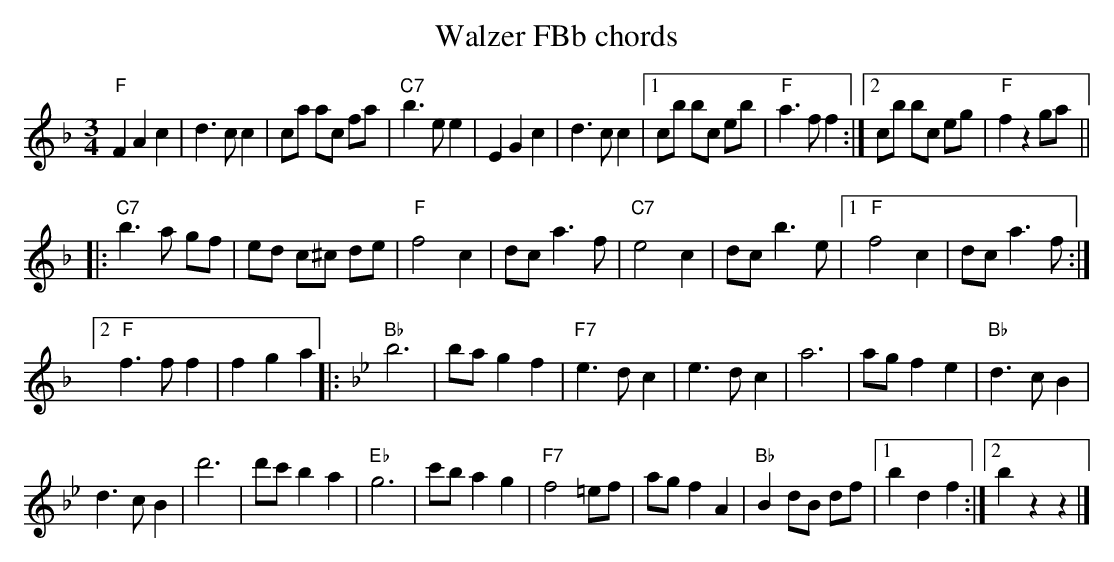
X:1
T: Walzer FBb chords
M:3/4
L:1/8
K:F %%MIDI gchordon
"F"F2A2c2 | d3c c2 | ca ac fa | "C7"b3e e2 | E2G2c2 | d3c c2 |1 cb bc eb | "F"a3f f2 :|2 cb bc eg | "F"f2 z2 ga ||
|: "C7"b3a gf | ed c^c de | "F"f4c2 | dc a3f | "C7"e4c2 | dc b3e |1 "F"f4c2 | dc a3f :|2
"F"f3f f2 | f2g2a2 |: [K:Bb] "Bb"b6 | bag2f2 | "F7"e3d c2 | e3d c2 | a6 | ag f2e2 | "Bb"d3c B2 |
d3c B2 | d'6 | d'c' b2a2 | "Eb"g6 | c'b a2g2 | "F7"f4 =ef | ag f2A2 | "Bb"B2 dB df |1 b2d2f2 :|2 b2 z2z2 |]
